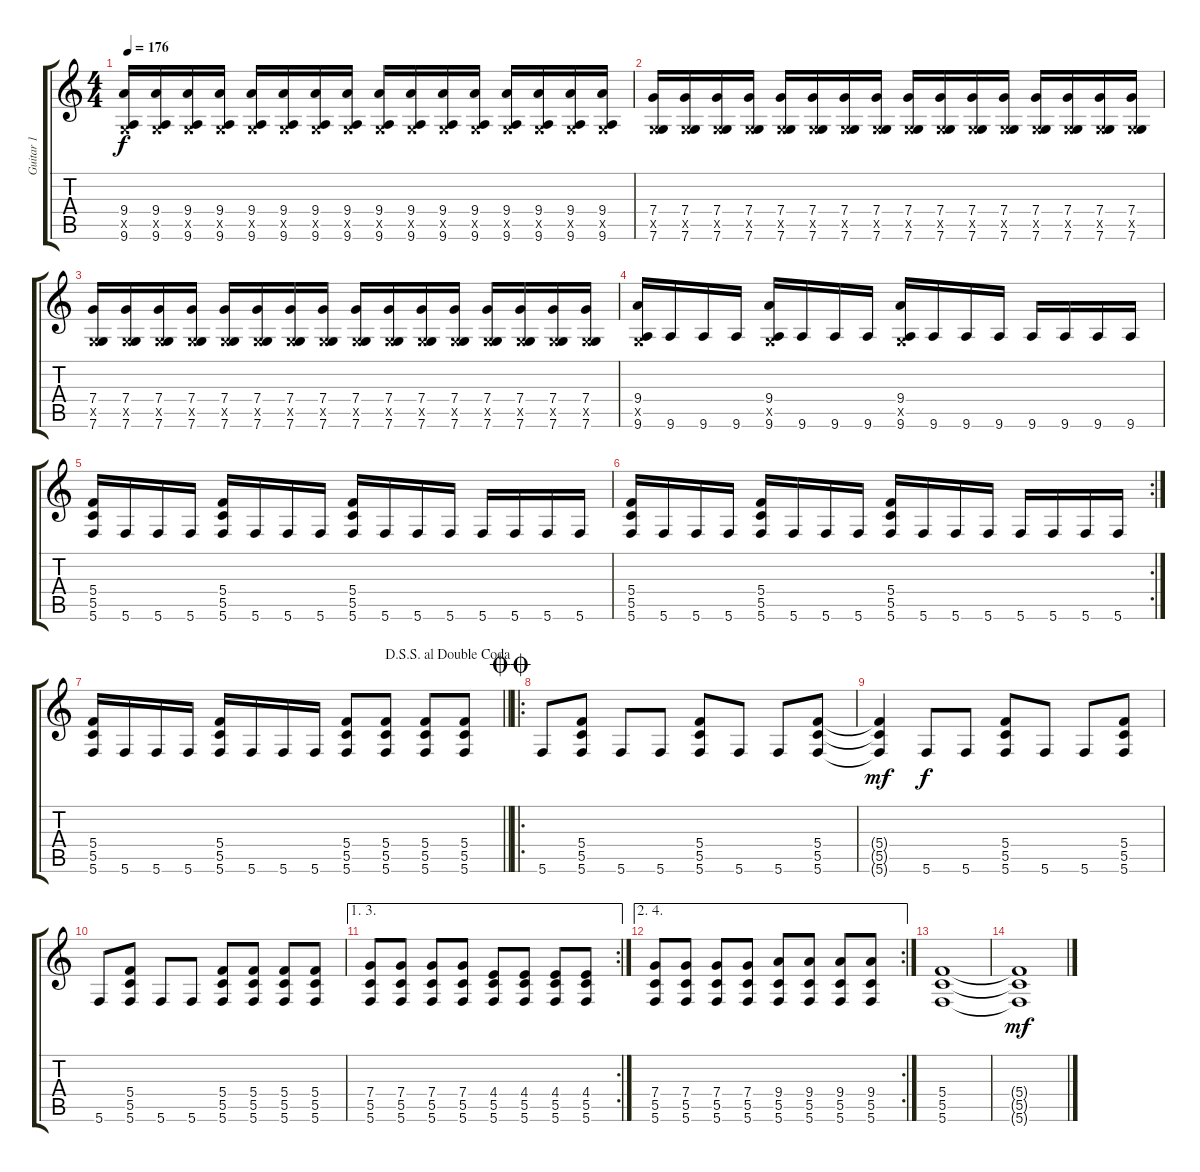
\track ("Guitar 1" "Guitar 1") {instrument distortionguitar}
\staff {score tabs}
\tuning (E4 C4 G3 C3 G2 C2) {hide}
\ts (4 4)
\tempo 176
\clef g2
\ks c
(9.4 0.5{x} 9.6).16{dy f} (9.4 0.5{x} 9.6).16 (9.4 0.5{x} 9.6).16 (9.4 0.5{x} 9.6).16 (9.4 0.5{x} 9.6).16 (9.4 0.5{x} 9.6).16 (9.4 0.5{x} 9.6).16 (9.4 0.5{x} 9.6).16 (9.4 0.5{x} 9.6).16 (9.4 0.5{x} 9.6).16 (9.4 0.5{x} 9.6).16 (9.4 0.5{x} 9.6).16 (9.4 0.5{x} 9.6).16 (9.4 0.5{x} 9.6).16 (9.4 0.5{x} 9.6).16 (9.4 0.5{x} 9.6).16 |
(7.4 0.5{x} 7.6).16 (7.4 0.5{x} 7.6).16 (7.4 0.5{x} 7.6).16 (7.4 0.5{x} 7.6).16 (7.4 0.5{x} 7.6).16 (7.4 0.5{x} 7.6).16 (7.4 0.5{x} 7.6).16 (7.4 0.5{x} 7.6).16 (7.4 0.5{x} 7.6).16 (7.4 0.5{x} 7.6).16 (7.4 0.5{x} 7.6).16 (7.4 0.5{x} 7.6).16 (7.4 0.5{x} 7.6).16 (7.4 0.5{x} 7.6).16 (7.4 0.5{x} 7.6).16 (7.4 0.5{x} 7.6).16 |
(7.4 0.5{x} 7.6).16 (7.4 0.5{x} 7.6).16 (7.4 0.5{x} 7.6).16 (7.4 0.5{x} 7.6).16 (7.4 0.5{x} 7.6).16 (7.4 0.5{x} 7.6).16 (7.4 0.5{x} 7.6).16 (7.4 0.5{x} 7.6).16 (7.4 0.5{x} 7.6).16 (7.4 0.5{x} 7.6).16 (7.4 0.5{x} 7.6).16 (7.4 0.5{x} 7.6).16 (7.4 0.5{x} 7.6).16 (7.4 0.5{x} 7.6).16 (7.4 0.5{x} 7.6).16 (7.4 0.5{x} 7.6).16 |
(9.4 0.5{x} 9.6).16 9.6.16 9.6.16 9.6.16 (9.4 0.5{x} 9.6).16 9.6.16 9.6.16 9.6.16 (9.4 0.5{x} 9.6).16 9.6.16 9.6.16 9.6.16 9.6.16 9.6.16 9.6.16 9.6.16 |
(5.4 5.5 5.6).16 5.6.16 5.6.16 5.6.16 (5.4 5.5 5.6).16 5.6.16 5.6.16 5.6.16 (5.4 5.5 5.6).16 5.6.16 5.6.16 5.6.16 5.6.16 5.6.16 5.6.16 5.6.16 |
\rc 2
(5.4 5.5 5.6).16 5.6.16 5.6.16 5.6.16 (5.4 5.5 5.6).16 5.6.16 5.6.16 5.6.16 (5.4 5.5 5.6).16 5.6.16 5.6.16 5.6.16 5.6.16 5.6.16 5.6.16 5.6.16 |
\jump dalsegnosegnoaldoublecoda
\barLineRight lightlight
(5.4 5.5 5.6).16 5.6.16 5.6.16 5.6.16 (5.4 5.5 5.6).16 5.6.16 5.6.16 5.6.16 (5.4 5.5 5.6).8 (5.4 5.5 5.6).8 (5.4 5.5 5.6).8 (5.4 5.5 5.6).8 |
\ro
\jump doublecoda
5.6.8 (5.4 5.5 5.6).8 5.6.8 5.6.8 (5.4 5.5 5.6).8 5.6.8 5.6.8 (5.4 5.5 5.6).8 |
(5.4{t} 5.5{t} 5.6{t}).4{dy mf} 5.6.8{dy f} 5.6.8 (5.4 5.5 5.6).8 5.6.8 5.6.8 (5.4 5.5 5.6).8 |
5.6.8 (5.4 5.5 5.6).8 5.6.8 5.6.8 (5.4 5.5 5.6).8 (5.4 5.5 5.6).8 (5.4 5.5 5.6).8 (5.4 5.5 5.6).8 |
\ae (1 3)
\rc 2
(7.4 5.5 5.6).8 (7.4 5.5 5.6).8 (7.4 5.5 5.6).8 (7.4 5.5 5.6).8 (4.4 5.5 5.6).8 (4.4 5.5 5.6).8 (4.4 5.5 5.6).8 (4.4 5.5 5.6).8 |
\ae (2 4)
\rc 2
(7.4 5.5 5.6).8 (7.4 5.5 5.6).8 (7.4 5.5 5.6).8 (7.4 5.5 5.6).8 (9.4 5.5 5.6).8 (9.4 5.5 5.6).8 (9.4 5.5 5.6).8 (9.4 5.5 5.6).8 |
(5.4 5.5 5.6).1 |
(5.4{t} 5.5{t} 5.6{t}).1{dy mf}
